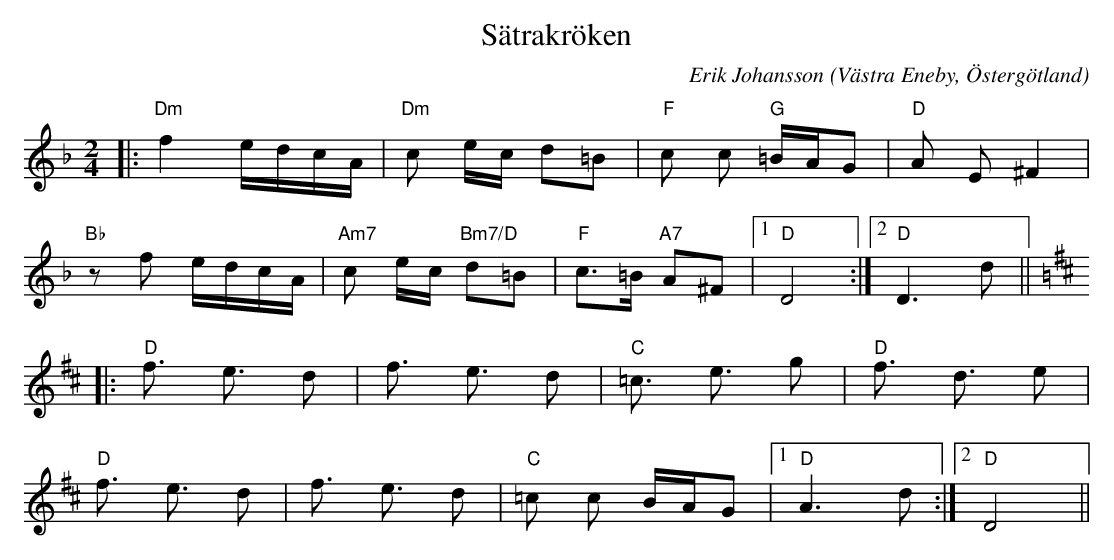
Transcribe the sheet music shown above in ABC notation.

X:1
T:Sätrakröken
C:Erik Johansson
O:Västra Eneby, Östergötland
Q:90
M:2/4
L:1/8
K:Dm
|:"Dm"f2 e/d/c/A/ |"Dm"c e/c/ d=B| "F" c c "G" =B/A/G | "D" A E ^F2 |
"Bb" zf e/d/c/A/ |"Am7"c e/c/ "Bm7/D"d=B| "F" c>=B  "A7" A^F |1 "D" D4 :|2 "D" D3d ||
K:D
|:"D" f3/2 e3/2 d |f3/2 e3/2 d| "C" =c3/2 e3/2 g| "D" f3/2 d3/2 e |
"D" f3/2 e3/2 d |f3/2 e3/2 d| "C"=c c  B/A/G  |1 "D" A3  d:|2 "D" D4||
